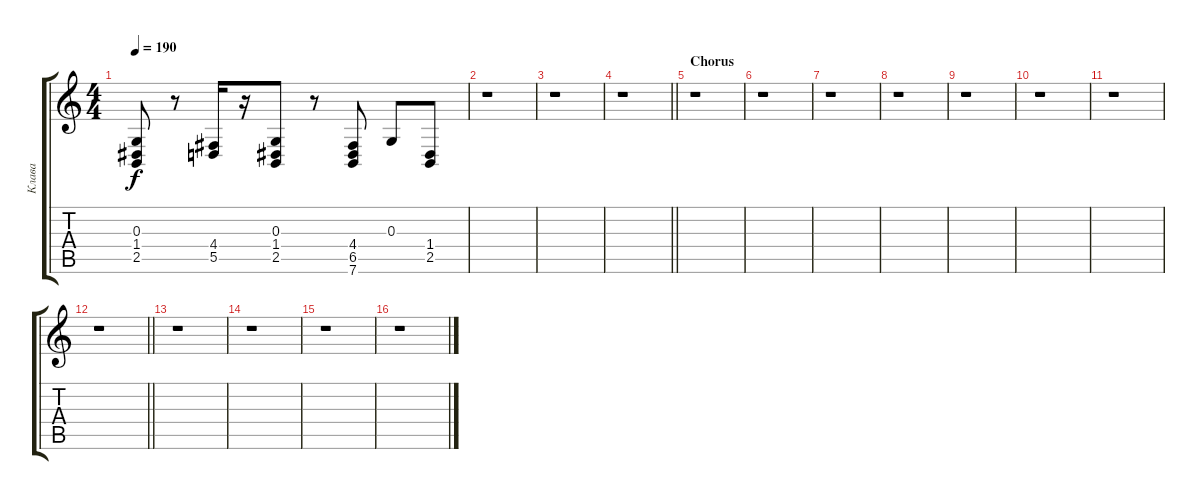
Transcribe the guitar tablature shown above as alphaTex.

\track ("Клава" "Клава") {instrument electricpiano2}
\staff {score tabs}
\tuning (E4 B3 G3 D3 A2 E2) {hide}
\ts (4 4)
\tempo 190
\clef g2
\ks c
(0.3 1.4 2.5).8{dy f} r.8 (4.4 5.5).16 r.16 (0.3 1.4 2.5).8 r.8 (4.4 6.5 7.6).8 0.3.8 (1.4 2.5).8 |
r.1 |
r.1 |
\barLineRight lightlight
r.1 |
\section ("" "Chorus")
r.1 |
r.1 |
r.1 |
r.1 |
r.1 |
r.1 |
r.1 |
\barLineRight lightlight
r.1 |
r.1 |
r.1 |
r.1 |
r.1
